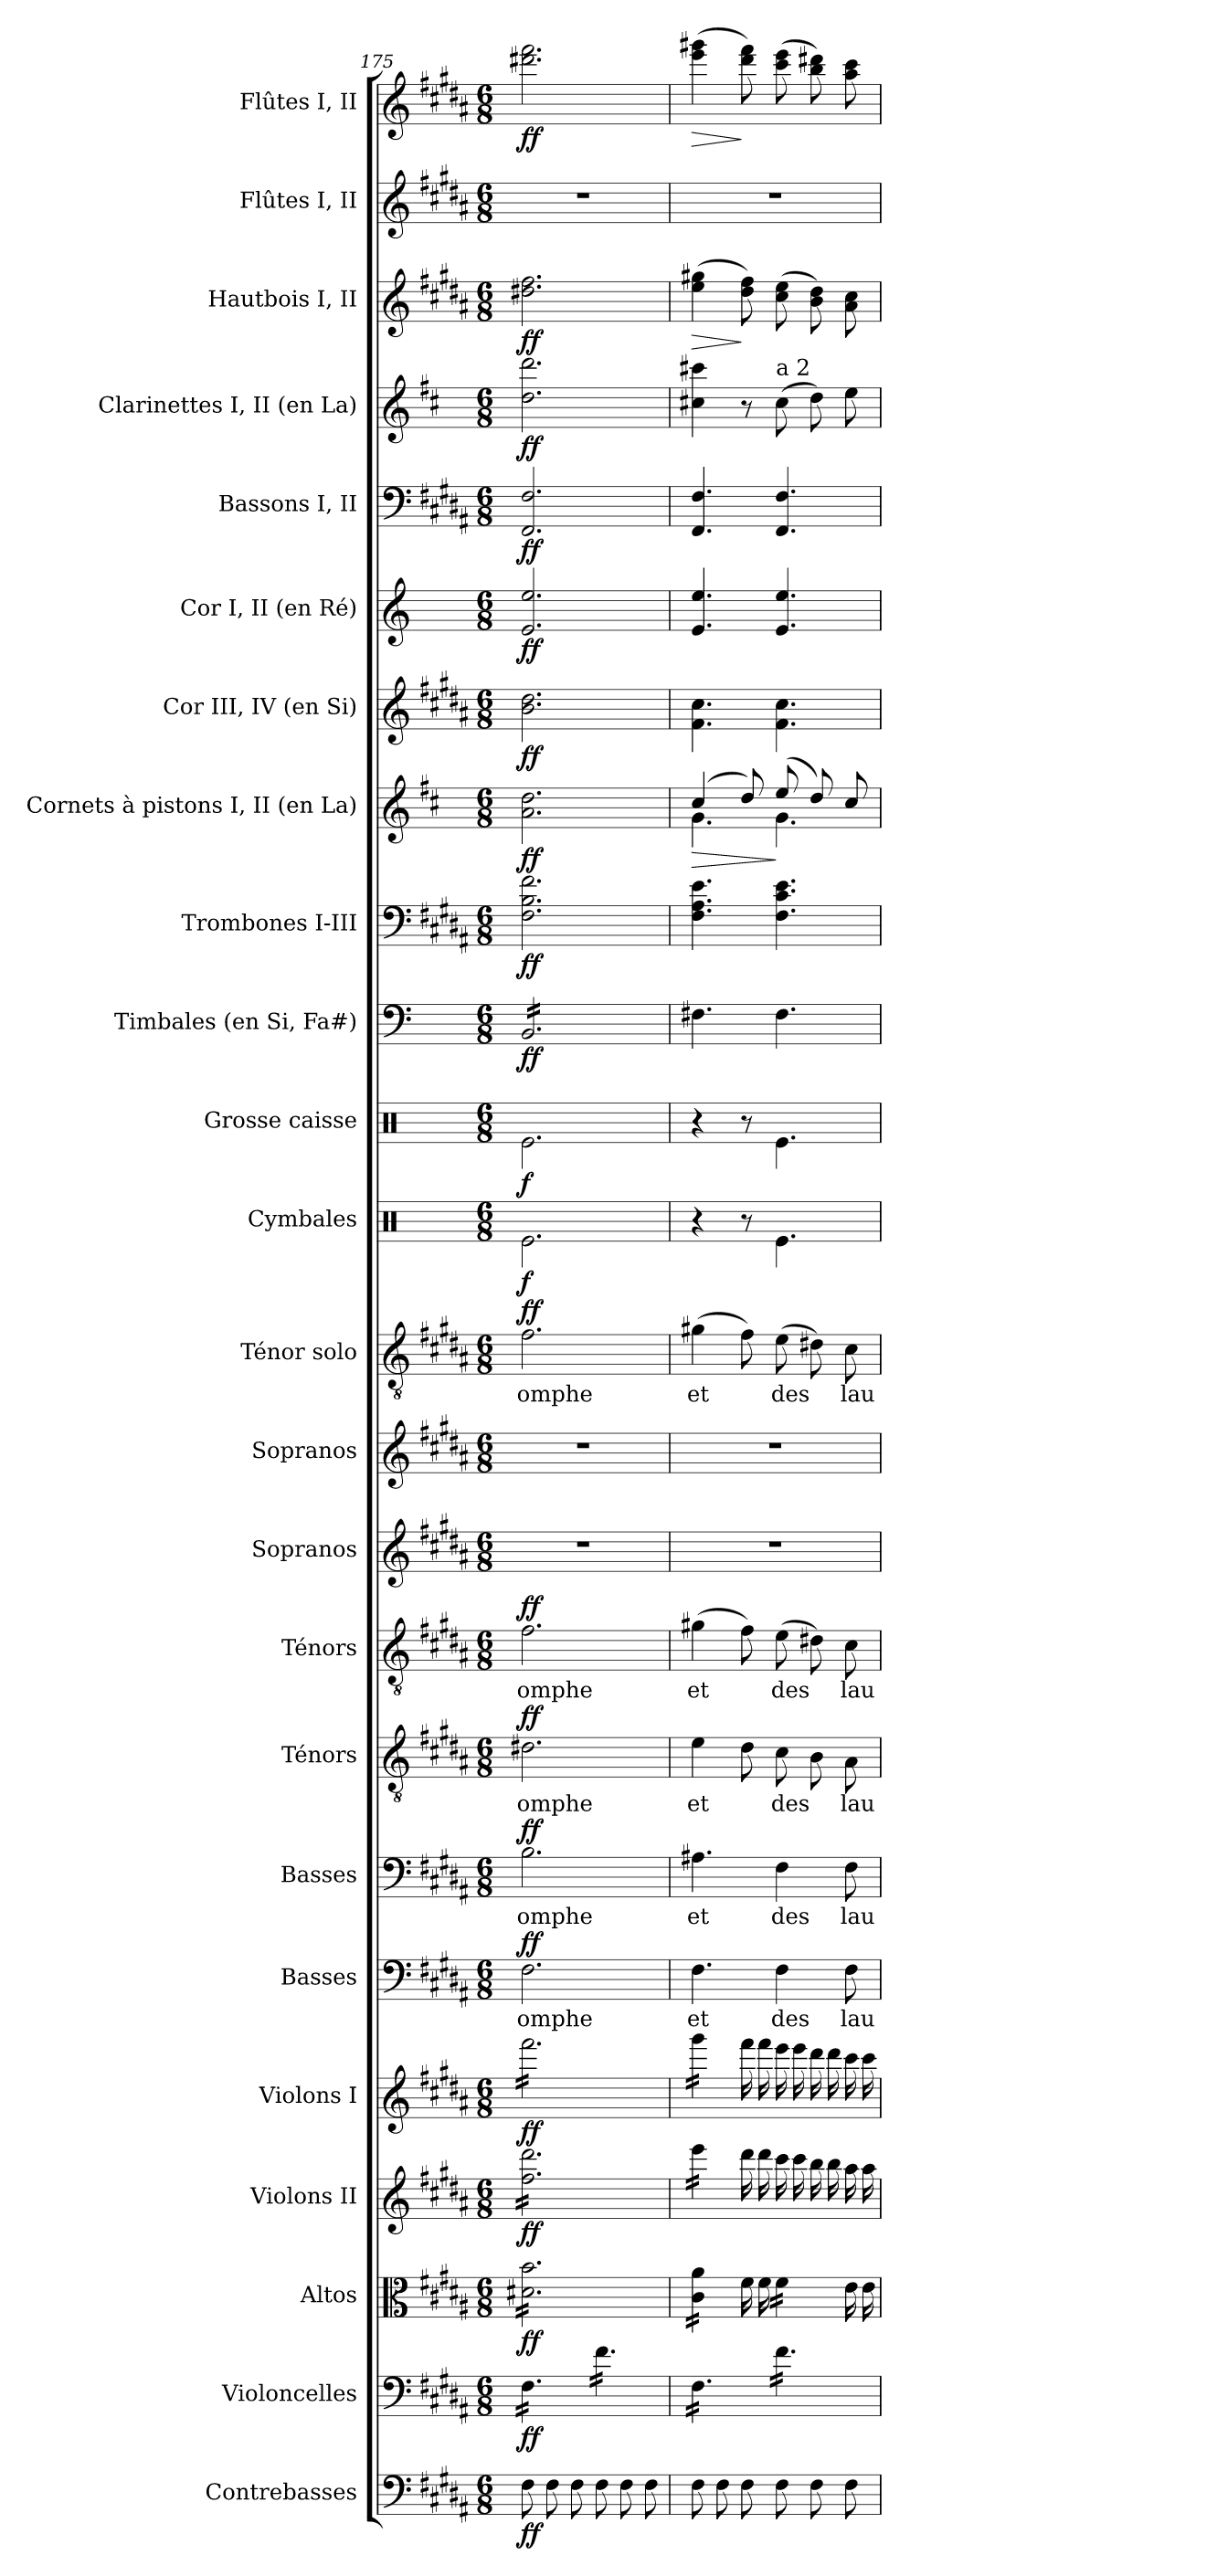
**kern	**dynam	**kern	**dynam	**kern	**dynam	**kern	**dynam	**kern	**dynam	**kern	**text	**dynam	**kern	**text	**dynam	**kern	**text	**dynam	**kern	**text	**dynam	**kern	**kern	**kern	**text	**dynam	**kern	**dynam	**kern	**dynam	**kern	**dynam	**kern	**dynam	**kern	**dynam	**kern	**dynam	**kern	**dynam	**kern	**dynam	**kern	**dynam	**kern	**dynam	**kern	**kern	**dynam
*part24	*part24	*part23	*part23	*part22	*part22	*part21	*part21	*part20	*part20	*part19	*part19	*part19	*part18	*part18	*part18	*part17	*part17	*part17	*part16	*part16	*part16	*part15	*part14	*part13	*part13	*part13	*part12	*part12	*part11	*part11	*part10	*part10	*part9	*part9	*part8	*part8	*part7	*part7	*part6	*part6	*part5	*part5	*part4	*part4	*part3	*part3	*part2	*part1	*part1
*staff24	*staff24	*staff23	*staff23	*staff22	*staff22	*staff21	*staff21	*staff20	*staff20	*staff19	*staff19	*staff19	*staff18	*staff18	*staff18	*staff17	*staff17	*staff17	*staff16	*staff16	*staff16	*staff15	*staff14	*staff13	*staff13	*staff13	*staff12	*staff12	*staff11	*staff11	*staff10	*staff10	*staff9	*staff9	*staff8	*staff8	*staff7	*staff7	*staff6	*staff6	*staff5	*staff5	*staff4	*staff4	*staff3	*staff3	*staff2	*staff1	*staff1
*I"Contrebasses	*	*I"Violoncelles	*	*I"Altos	*	*I"Violons II	*	*I"Violons I	*	*I"Basses	*	*	*I"Basses	*	*	*I"Ténors	*	*	*I"Ténors	*	*	*I"Sopranos	*I"Sopranos	*I"Ténor solo	*	*	*I"Cymbales	*	*I"Grosse caisse	*	*I"Timbales (en Si, Fa#)	*	*I"Trombones I-III	*	*I"Cornets à pistons I, II (en La)	*	*I"Cor III, IV (en Si)	*	*I"Cor I, II (en Ré)	*	*I"Bassons I, II	*	*I"Clarinettes I, II (en La)	*	*I"Hautbois I, II	*	*I"Flûtes I, II	*I"Flûtes I, II	*
*I'Cb.	*	*I'Vlles	*	*I'Altos	*	*I'Vns II	*	*I'Vns I	*	*I'Basses	*	*	*I'Basses	*	*	*I'Tén.	*	*	*I'Tén.	*	*	*I'Sopr.	*I'Sopr.	*I'Tén. solo	*	*	*I'Cym.	*	*I'G. c.	*	*I'Timb.	*	*I'Trb.	*	*I'C.à p. (La)	*	*I'Cor (Si)	*	*I'Cor (Ré)	*	*I'Bns	*	*I'Cl. (La)	*	*I'Hb.	*	*I'Fl.	*I'Fl.	*
*clefF4	*	*clefF4	*	*clefC3	*	*clefG2	*	*clefG2	*	*clefF4	*	*	*clefF4	*	*	*clefGv2	*	*	*clefGv2	*	*	*clefG2	*clefG2	*clefGv2	*	*	*clefX	*	*clefX	*	*clefF4	*	*clefF4	*	*clefG2	*	*clefG2	*	*clefG2	*	*clefF4	*	*clefG2	*	*clefG2	*	*clefG2	*clefG2	*
*ITrd7c12	*	*	*	*	*	*	*	*	*	*	*	*	*	*	*	*ITrd7c12	*	*	*ITrd7c12	*	*	*	*	*ITrd7c12	*	*	*	*	*	*	*	*	*	*	*ITrd2c3	*	*ITrd8c13	*	*ITrd6c10	*	*	*	*ITrd2c3	*	*	*	*	*	*
*k[f#c#g#d#a#]	*	*k[f#c#g#d#a#]	*	*k[f#c#g#d#a#]	*	*k[f#c#g#d#a#]	*	*k[f#c#g#d#a#]	*	*k[f#c#g#d#a#]	*	*	*k[f#c#g#d#a#]	*	*	*k[f#c#g#d#a#]	*	*	*k[f#c#g#d#a#]	*	*	*k[f#c#g#d#a#]	*k[f#c#g#d#a#]	*k[f#c#g#d#a#]	*	*	*k[]	*	*k[]	*	*k[]	*	*k[f#c#g#d#a#]	*	*k[f#c#g#d#a#]	*	*k[f#c#g#d#a#]	*	*k[f#c#]	*	*k[f#c#g#d#a#]	*	*k[f#c#g#d#a#]	*	*k[f#c#g#d#a#]	*	*k[f#c#g#d#a#]	*k[f#c#g#d#a#]	*
*B:	*	*B:	*	*B:	*	*B:	*	*B:	*	*B:	*	*	*B:	*	*	*B:	*	*	*B:	*	*	*B:	*B:	*B:	*	*	*C:	*	*C:	*	*C:	*	*B:	*	*B:	*	*B:	*	*D:	*	*B:	*	*B:	*	*B:	*	*B:	*B:	*
*M6/8	*	*M6/8	*	*M6/8	*	*M6/8	*	*M6/8	*	*M6/8	*	*	*M6/8	*	*	*M6/8	*	*	*M6/8	*	*	*M6/8	*M6/8	*M6/8	*	*	*M6/8	*	*M6/8	*	*M6/8	*	*M6/8	*	*M6/8	*	*M6/8	*	*M6/8	*	*M6/8	*	*M6/8	*	*M6/8	*	*M6/8	*M6/8	*
=175	=175	=175	=175	=175	=175	=175	=175	=175	=175	=175	=175	=175	=175	=175	=175	=175	=175	=175	=175	=175	=175	=175	=175	=175	=175	=175	=175	=175	=175	=175	=175	=175	=175	=175	=175	=175	=175	=175	=175	=175	=175	=175	=175	=175	=175	=175	=175	=175	=175
!	!	!	!	!	!	!	!	!	!	!	!LO:LY:b:color=#000000	!	!	!	!	!	!	!	!	!	!	!	!	!	!	!	!	!	!	!	!	!	!	!	!	!	!	!	!	!	!	!	!	!	!	!	!	!	!
!	!	!	!	!	!	!	!	!	!	!	!	!	!	!LO:LY:b:color=#000000	!	!	!	!	!	!	!	!	!	!	!	!	!	!	!	!	!	!	!	!	!	!	!	!	!	!	!	!	!	!	!	!	!	!	!
!	!	!	!	!	!	!	!	!	!	!	!	!	!	!	!	!	!LO:LY:b:color=#000000	!	!	!	!	!	!	!	!	!	!	!	!	!	!	!	!	!	!	!	!	!	!	!	!	!	!	!	!	!	!	!	!
!	!	!	!	!	!	!	!	!	!	!	!	!	!	!	!	!	!	!	!	!LO:LY:b:color=#000000	!	!LO:N:vis=1	!LO:N:vis=1	!	!	!	!	!	!	!	!	!	!	!	!	!	!	!	!	!	!	!	!	!	!	!	!	!	!
!	!	!	!	!	!	!	!	!	!	!	!	!	!	!	!	!	!	!	!	!	!	!	!	!	!LO:LY:b:color=#000000	!	!	!	!	!	!	!	!	!	!	!	!	!	!	!	!	!	!	!	!	!	!LO:N:vis=1	!	!
*	*	*tremolo	*	*	*	*	*	*	*	*	*	*	*	*	*	*	*	*	*	*	*	*	*	*	*	*	*	*	*	*	*	*	*	*	*	*	*	*	*	*	*	*	*	*	*	*	*	*	*
*	*	*	*	*tremolo	*	*	*	*	*	*	*	*	*	*	*	*	*	*	*	*	*	*	*	*	*	*	*	*	*	*	*	*	*	*	*	*	*	*	*	*	*	*	*	*	*	*	*	*	*
*	*	*	*	*	*	*tremolo	*	*	*	*	*	*	*	*	*	*	*	*	*	*	*	*	*	*	*	*	*	*	*	*	*	*	*	*	*	*	*	*	*	*	*	*	*	*	*	*	*	*	*
*	*	*	*	*	*	*	*	*tremolo	*	*	*	*	*	*	*	*	*	*	*	*	*	*	*	*	*	*	*	*	*	*	*	*	*	*	*	*	*	*	*	*	*	*	*	*	*	*	*	*	*
*	*	*	*	*	*	*	*	*	*	*	*	*	*	*	*	*	*	*	*	*	*	*	*	*	*	*	*	*	*	*	*tremolo	*	*	*	*	*	*	*	*	*	*	*	*	*	*	*	*	*	*
8FF#i\	ff	16F#i\LL	ff	16d#Xi\ 16biLL	ff	16ff#i\ 16ddd#iLL	ff	16fff#i\LL	ff	2.F#i\	-omphe	ff	2.Bi\	-omphe	ff	2.D#Xi\	-omphe	ff	2.F#i\	-omphe	ff	2.r	2.r	2.F#i\	-omphe	ff	2.Rei\	f	2.Rei\	f	16BBi/LL	ff	2.F#i\ 2.Bi 2.f#i	ff	2.f#i\ 2.bi	ff	2.Bi\ 2.d#i	ff	2.F#i/ 2.f#i	ff	2.FF#i/ 2.F#i	ff	2.bi\ 2.bbi	ff	2.dd#Xi\ 2.ff#i	ff	2.r	2.ddd#Xi\ 2.fff#i	ff
.	.	16F#i\	.	16d#Xi\ 16bi	.	16ff#i\ 16ddd#i	.	16fff#i\	.	.	.	.	.	.	.	.	.	.	.	.	.	.	.	.	.	.	.	.	.	.	16BBi/	.	.	.	.	.	.	.	.	.	.	.	.	.	.	.	.	.	.
8FF#i\	.	16F#i\	.	16d#Xi\ 16bi	.	16ff#i\ 16ddd#i	.	16fff#i\	.	.	.	.	.	.	.	.	.	.	.	.	.	.	.	.	.	.	.	.	.	.	16BBi/	.	.	.	.	.	.	.	.	.	.	.	.	.	.	.	.	.	.
.	.	16F#i\	.	16d#Xi\ 16bi	.	16ff#i\ 16ddd#i	.	16fff#i\	.	.	.	.	.	.	.	.	.	.	.	.	.	.	.	.	.	.	.	.	.	.	16BBi/	.	.	.	.	.	.	.	.	.	.	.	.	.	.	.	.	.	.
8FF#i\	.	16F#i\	.	16d#Xi\ 16bi	.	16ff#i\ 16ddd#i	.	16fff#i\	.	.	.	.	.	.	.	.	.	.	.	.	.	.	.	.	.	.	.	.	.	.	16BBi/	.	.	.	.	.	.	.	.	.	.	.	.	.	.	.	.	.	.
.	.	16F#i\JJ	.	16d#Xi\ 16bi	.	16ff#i\ 16ddd#i	.	16fff#i\	.	.	.	.	.	.	.	.	.	.	.	.	.	.	.	.	.	.	.	.	.	.	16BBi/	.	.	.	.	.	.	.	.	.	.	.	.	.	.	.	.	.	.
8FF#i\	.	16f#i\LL	.	16d#Xi\ 16bi	.	16ff#i\ 16ddd#i	.	16fff#i\	.	.	.	.	.	.	.	.	.	.	.	.	.	.	.	.	.	.	.	.	.	.	16BBi/	.	.	.	.	.	.	.	.	.	.	.	.	.	.	.	.	.	.
.	.	16f#i\	.	16d#Xi\ 16bi	.	16ff#i\ 16ddd#i	.	16fff#i\	.	.	.	.	.	.	.	.	.	.	.	.	.	.	.	.	.	.	.	.	.	.	16BBi/	.	.	.	.	.	.	.	.	.	.	.	.	.	.	.	.	.	.
8FF#i\	.	16f#i\	.	16d#Xi\ 16bi	.	16ff#i\ 16ddd#i	.	16fff#i\	.	.	.	.	.	.	.	.	.	.	.	.	.	.	.	.	.	.	.	.	.	.	16BBi/	.	.	.	.	.	.	.	.	.	.	.	.	.	.	.	.	.	.
.	.	16f#i\	.	16d#Xi\ 16bi	.	16ff#i\ 16ddd#i	.	16fff#i\	.	.	.	.	.	.	.	.	.	.	.	.	.	.	.	.	.	.	.	.	.	.	16BBi/	.	.	.	.	.	.	.	.	.	.	.	.	.	.	.	.	.	.
8FF#i\	.	16f#i\	.	16d#Xi\ 16bi	.	16ff#i\ 16ddd#i	.	16fff#i\	.	.	.	.	.	.	.	.	.	.	.	.	.	.	.	.	.	.	.	.	.	.	16BBi/	.	.	.	.	.	.	.	.	.	.	.	.	.	.	.	.	.	.
.	.	16f#i\JJ	.	16d#Xi\ 16biJJ	.	16ff#i\ 16ddd#iJJ	.	16fff#i\JJ	.	.	.	.	.	.	.	.	.	.	.	.	.	.	.	.	.	.	.	.	.	.	16BBi/JJ	.	.	.	.	.	.	.	.	.	.	.	.	.	.	.	.	.	.
*	*	*	*	*	*	*	*	*	*	*	*	*	*	*	*	*	*	*	*	*	*	*	*	*	*	*	*	*	*	*	*Xtremolo	*	*	*	*	*	*	*	*	*	*	*	*	*	*	*	*	*	*
=176	=176	=176	=176	=176	=176	=176	=176	=176	=176	=176	=176	=176	=176	=176	=176	=176	=176	=176	=176	=176	=176	=176	=176	=176	=176	=176	=176	=176	=176	=176	=176	=176	=176	=176	=176	=176	=176	=176	=176	=176	=176	=176	=176	=176	=176	=176	=176	=176	=176
!	!	!	!	!	!	!	!	!	!	!	!LO:LY:b:color=#000000	!	!	!	!	!	!	!	!	!	!	!	!	!	!	!	!	!	!	!	!	!	!	!	!	!	!	!	!	!	!	!	!	!	!	!	!	!	!
!	!	!	!	!	!	!	!	!	!	!	!	!	!	!LO:LY:b:color=#000000	!	!	!	!	!	!	!	!	!	!	!	!	!	!	!	!	!	!	!	!	!	!	!	!	!	!	!	!	!	!	!	!	!	!	!
!	!	!	!	!	!	!	!	!	!	!	!	!	!	!	!	!	!LO:LY:b:color=#000000	!	!	!	!	!	!	!	!	!	!	!	!	!	!	!	!	!	!	!	!	!	!	!	!	!	!	!	!	!	!	!	!
!	!	!	!	!	!	!	!	!	!	!	!	!	!	!	!	!	!	!	!	!LO:LY:b:color=#000000	!	!LO:N:vis=1	!LO:N:vis=1	!	!	!	!	!	!	!	!	!	!	!	!	!	!	!	!	!	!	!	!	!	!	!	!	!	!
!	!	!	!	!	!	!	!	!	!	!	!	!	!	!	!	!	!	!	!	!	!	!	!	!	!LO:LY:b:color=#000000	!	!	!	!	!	!	!	!	!	!	!LO:HP:b	!	!	!	!	!	!	!	!	!	!LO:HP:b	!LO:N:vis=1	!	!LO:HP:b
*	*	*	*	*	*	*	*	*	*	*	*	*	*	*	*	*	*	*	*	*	*	*	*	*	*	*	*	*	*	*	*	*	*	*	*^	*	*	*	*	*	*	*	*	*	*	*	*	*	*
8FF#i\	.	16F#i\LL	.	16c#i\ 16a#iLL	.	16eeei\LL	.	16ggg#i\LL	.	4.F#i\	et	.	4.A#Xi\	et	.	4Ei\	et	.	(4G#Xi\	et	.	2.r	2.r	(4G#Xi\	et	.	4r	.	4r	.	4.F#Xi\	.	4.F#i\ 4.A#i 4.ei	.	(4a#i/	4.ei\	>	4.F#i\ 4.c#i	.	4.F#i/ 4.f#i	.	4.FF#i/ 4.F#i	.	4a#Xi\ 4aa#Xi	.	(4eei\ 4gg#Xi	>	2.r	(4eeei\ 4ggg#Xi	>
.	.	16F#i\	.	16c#i\ 16a#i	.	16eeei\	.	16ggg#i\	.	.	.	.	.	.	.	.	.	.	.	.	.	.	.	.	.	.	.	.	.	.	.	.	.	.	.	.	.	.	.	.	.	.	.	.	.	.	.	.	.	.
8FF#i\	.	16F#i\	.	16c#i\ 16a#i	.	16eeei\	.	16ggg#i\	.	.	.	.	.	.	.	.	.	.	.	.	.	.	.	.	.	.	.	.	.	.	.	.	.	.	.	.	.	.	.	.	.	.	.	.	.	.	.	.	.	.
.	.	16F#i\	.	16c#i\ 16a#iJJ	.	16eeei\JJ	.	16ggg#i\JJ	.	.	.	.	.	.	.	.	.	.	.	.	.	.	.	.	.	.	.	.	.	.	.	.	.	.	.	.	.	.	.	.	.	.	.	.	.	.	.	.	.	.
*	*	*	*	*	*	*	*	*Xtremolo	*	*	*	*	*	*	*	*	*	*	*	*	*	*	*	*	*	*	*	*	*	*	*	*	*	*	*	*	*	*	*	*	*	*	*	*	*	*	*	*	*	*
*	*	*	*	*	*	*Xtremolo	*	*	*	*	*	*	*	*	*	*	*	*	*	*	*	*	*	*	*	*	*	*	*	*	*	*	*	*	*	*	*	*	*	*	*	*	*	*	*	*	*	*	*	*
*	*	*	*	*Xtremolo	*	*	*	*	*	*	*	*	*	*	*	*	*	*	*	*	*	*	*	*	*	*	*	*	*	*	*	*	*	*	*	*	*	*	*	*	*	*	*	*	*	*	*	*	*	*
8FF#i\	.	16F#i\	.	16f#i\	.	16ddd#i\	.	16fff#i\	.	.	.	.	.	.	.	8D#i\	.	.	8F#i\)	.	.	.	.	8F#i\)	.	.	8r	.	8r	.	.	.	.	.	8bi/)	.	.	.	.	.	.	.	.	8r	.	8dd#i\ 8ff#i)	]	.	8ddd#i\ 8fff#i)	]
.	.	16F#i\JJ	.	16f#i\	.	16ddd#i\	.	16fff#i\	.	.	.	.	.	.	.	.	.	.	.	.	.	.	.	.	.	.	.	.	.	.	.	.	.	.	.	.	.	.	.	.	.	.	.	.	.	.	.	.	.	.
!	!	!	!	!	!	!	!	!	!	!	!LO:LY:b:color=#000000	!	!	!	!	!	!	!	!	!	!	!	!	!	!	!	!	!	!	!	!	!	!	!	!	!	!	!	!	!	!	!	!	!	!	!	!	!	!	!
!	!	!	!	!	!	!	!	!	!	!	!	!	!	!LO:LY:b:color=#000000	!	!	!	!	!	!	!	!	!	!	!	!	!	!	!	!	!	!	!	!	!	!	!	!	!	!	!	!	!	!	!	!	!	!	!	!
!	!	!	!	!	!	!	!	!	!	!	!	!	!	!	!	!	!LO:LY:b:color=#000000	!	!	!	!	!	!	!	!	!	!	!	!	!	!	!	!	!	!	!	!	!	!	!	!	!	!	!	!	!	!	!	!	!
!	!	!	!	!	!	!	!	!	!	!	!	!	!	!	!	!	!	!	!	!LO:LY:b:color=#000000	!	!	!	!	!	!	!	!	!	!	!	!	!	!	!	!	!	!	!	!	!	!	!	!	!	!	!	!	!	!
!	!	!	!	!	!	!	!	!	!	!	!	!	!	!	!	!	!	!	!	!	!	!	!	!	!	!	!	!	!	!	!	!	!	!	!	!	!	!	!	!	!	!	!	!LO:TX:a:t=a 2	!	!	!	!	!	!
!	!	!	!	!	!	!	!	!	!	!	!	!	!	!	!	!	!	!	!	!	!	!	!	!	!LO:LY:b:color=#000000	!	!	!	!	!	!	!	!	!	!	!	!	!	!	!	!	!	!	!	!	!	!	!	!	!
*	*	*	*	*tremolo	*	*	*	*	*	*	*	*	*	*	*	*	*	*	*	*	*	*	*	*	*	*	*	*	*	*	*	*	*	*	*	*	*	*	*	*	*	*	*	*	*	*	*	*	*	*
*	*	*	*	*	*	*tremolo	*	*	*	*	*	*	*	*	*	*	*	*	*	*	*	*	*	*	*	*	*	*	*	*	*	*	*	*	*	*	*	*	*	*	*	*	*	*	*	*	*	*	*	*
*	*	*	*	*	*	*	*	*tremolo	*	*	*	*	*	*	*	*	*	*	*	*	*	*	*	*	*	*	*	*	*	*	*	*	*	*	*	*	*	*	*	*	*	*	*	*	*	*	*	*	*	*
8FF#i\	.	16f#i\LL	.	16f#i\LL	.	16ccc#i\	.	16eeei\	.	4F#i\	des	.	4F#i\	des	.	8C#i\	des	.	(8Ei\	des	.	.	.	(8Ei\	des	.	4.Rei\	.	4.Rei\	.	4.F#i\	.	4.F#i\ 4.c#i 4.ei	.	(8cc#i/	4.ei\	]	4.F#i\ 4.c#i	.	4.F#i/ 4.f#i	.	4.FF#i/ 4.F#i	.	(8a#i\	.	(8cc#i\ 8eei	.	.	(8ccc#i\ 8eeei	.
.	.	16f#i\	.	16f#i\	.	16ccc#i\	.	16eeei\	.	.	.	.	.	.	.	.	.	.	.	.	.	.	.	.	.	.	.	.	.	.	.	.	.	.	.	.	.	.	.	.	.	.	.	.	.	.	.	.	.	.
8FF#i\	.	16f#i\	.	16f#i\	.	16bbi\	.	16ddd#i\	.	.	.	.	.	.	.	8BBi\	.	.	8D#Xi\)	.	.	.	.	8D#Xi\)	.	.	.	.	.	.	.	.	.	.	8bi/)	.	.	.	.	.	.	.	.	8bi\)	.	8bi\ 8dd#i)	.	.	8bbi\ 8ddd#Xi)	.
.	.	16f#i\	.	16f#i\JJ	.	16bbi\	.	16ddd#i\	.	.	.	.	.	.	.	.	.	.	.	.	.	.	.	.	.	.	.	.	.	.	.	.	.	.	.	.	.	.	.	.	.	.	.	.	.	.	.	.	.	.
*	*	*	*	*Xtremolo	*	*	*	*	*	*	*	*	*	*	*	*	*	*	*	*	*	*	*	*	*	*	*	*	*	*	*	*	*	*	*	*	*	*	*	*	*	*	*	*	*	*	*	*	*	*
!	!	!	!	!	!	!	!	!	!	!	!LO:LY:b:color=#000000	!	!	!	!	!	!	!	!	!	!	!	!	!	!	!	!	!	!	!	!	!	!	!	!	!	!	!	!	!	!	!	!	!	!	!	!	!	!	!
!	!	!	!	!	!	!	!	!	!	!	!	!	!	!LO:LY:b:color=#000000	!	!	!	!	!	!	!	!	!	!	!	!	!	!	!	!	!	!	!	!	!	!	!	!	!	!	!	!	!	!	!	!	!	!	!	!
!	!	!	!	!	!	!	!	!	!	!	!	!	!	!	!	!	!LO:LY:b:color=#000000	!	!	!	!	!	!	!	!	!	!	!	!	!	!	!	!	!	!	!	!	!	!	!	!	!	!	!	!	!	!	!	!	!
!	!	!	!	!	!	!	!	!	!	!	!	!	!	!	!	!	!	!	!	!LO:LY:b:color=#000000	!	!	!	!	!	!	!	!	!	!	!	!	!	!	!	!	!	!	!	!	!	!	!	!	!	!	!	!	!	!
!	!	!	!	!	!	!	!	!	!	!	!	!	!	!	!	!	!	!	!	!	!	!	!	!	!LO:LY:b:color=#000000	!	!	!	!	!	!	!	!	!	!	!	!	!	!	!	!	!	!	!	!	!	!	!	!	!
8FF#i\	.	16f#i\	.	16ei\	.	16aa#i\	.	16ccc#i\	.	8F#i\	lau-	.	8F#i\	lau-	.	8AA#i\	lau-	.	8C#i\	lau-	.	.	.	8C#i\	lau-	.	.	.	.	.	.	.	.	.	8a#i/	.	.	.	.	.	.	.	.	8cc#i\	.	8a#i\ 8cc#i	.	.	8aa#i\ 8ccc#i	.
.	.	16f#i\JJ	.	16ei\	.	16aa#i\	.	16ccc#i\	.	.	.	.	.	.	.	.	.	.	.	.	.	.	.	.	.	.	.	.	.	.	.	.	.	.	.	.	.	.	.	.	.	.	.	.	.	.	.	.	.	.
*	*	*	*	*	*	*	*	*Xtremolo	*	*	*	*	*	*	*	*	*	*	*	*	*	*	*	*	*	*	*	*	*	*	*	*	*	*	*	*	*	*	*	*	*	*	*	*	*	*	*	*	*	*
*	*	*	*	*	*	*Xtremolo	*	*	*	*	*	*	*	*	*	*	*	*	*	*	*	*	*	*	*	*	*	*	*	*	*	*	*	*	*	*	*	*	*	*	*	*	*	*	*	*	*	*	*	*
*	*	*Xtremolo	*	*	*	*	*	*	*	*	*	*	*	*	*	*	*	*	*	*	*	*	*	*	*	*	*	*	*	*	*	*	*	*	*	*	*	*	*	*	*	*	*	*	*	*	*	*	*	*
*	*	*	*	*	*	*	*	*	*	*	*	*	*	*	*	*	*	*	*	*	*	*	*	*	*	*	*	*	*	*	*	*	*	*	*v	*v	*	*	*	*	*	*	*	*	*	*	*	*	*	*
=	=	=	=	=	=	=	=	=	=	=	=	=	=	=	=	=	=	=	=	=	=	=	=	=	=	=	=	=	=	=	=	=	=	=	=	=	=	=	=	=	=	=	=	=	=	=	=	=	=
*-	*-	*-	*-	*-	*-	*-	*-	*-	*-	*-	*-	*-	*-	*-	*-	*-	*-	*-	*-	*-	*-	*-	*-	*-	*-	*-	*-	*-	*-	*-	*-	*-	*-	*-	*-	*-	*-	*-	*-	*-	*-	*-	*-	*-	*-	*-	*-	*-	*-
